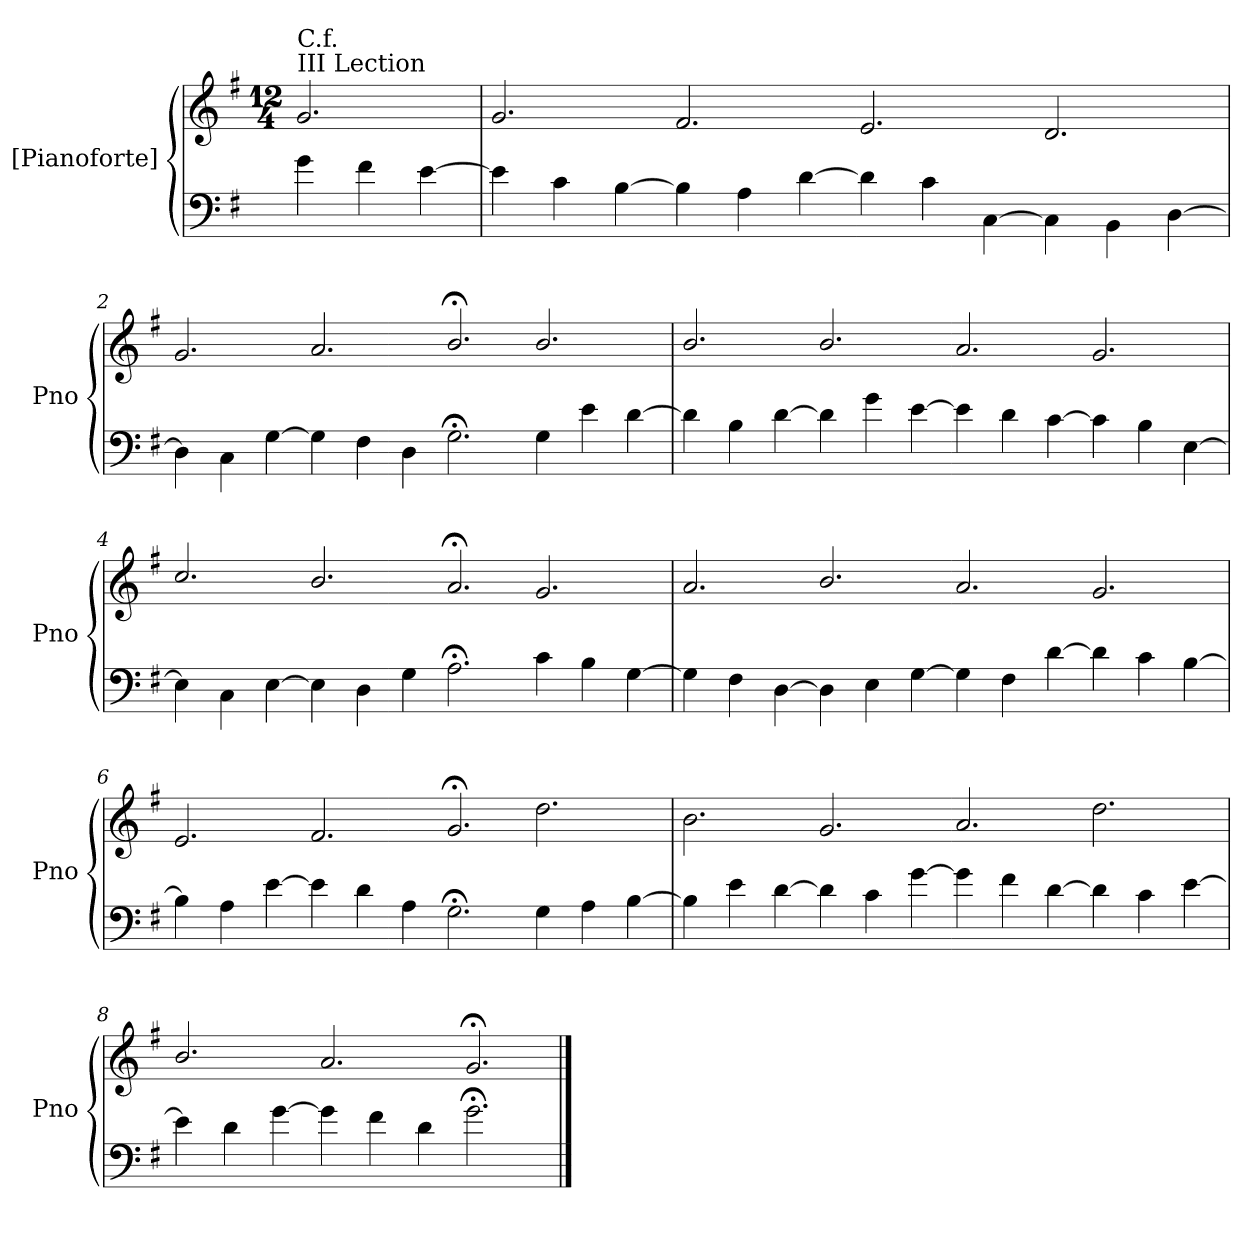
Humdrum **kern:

**kern	**kern
*part2	*part1
*staff2	*staff1
*I"[Pianoforte]	*I"[Pianoforte]
*I'Pno	*I'Pno
*clefF4	*clefG2
*k[f#]	*k[f#]
*G:	*G:
*	*M12/4
=	=
!	!LO:TX:a:t=III Lection
!	!LO:TX:a:t=C.f.
4g\	2.g/
4f#\	.
[4e\	.
=1	=1
4e\]	2.g/
4c\	.
[4B\	.
4B\]	2.f#/
4A\	.
[4d\	.
4d\]	2.e/
4c\	.
[4C\	.
4C\]	2.d/
4BB\	.
[4D\	.
=2	=2
4D\]	2.g/
4C\	.
[4G\	.
4G\]	2.a/
4F#\	.
4D\	.
2.G;<\	2.b;</
4G\	2.b/
4e\	.
[4d\	.
=3	=3
4d\]	2.b/
4B\	.
[4d\	.
4d\]	2.b/
4g\	.
[4e\	.
4e\]	2.a/
4d\	.
[4c\	.
4c\]	2.g/
4B\	.
[4E\	.
=4	=4
4E\]	2.cc/
4C\	.
[4E\	.
4E\]	2.b/
4D\	.
4G\	.
2.A;<\	2.a;</
4c\	2.g/
4B\	.
[4G\	.
=5	=5
4G\]	2.a/
4F#\	.
[4D\	.
4D\]	2.b/
4E\	.
[4G\	.
4G\]	2.a/
4F#\	.
[4d\	.
4d\]	2.g/
4c\	.
[4B\	.
=6	=6
4B\]	2.e/
4A\	.
[4e\	.
4e\]	2.f#/
4d\	.
4A\	.
2.G;<\	2.g;</
4G\	2.dd\
4A\	.
[4B\	.
=7	=7
4B\]	2.b\
4e\	.
[4d\	.
4d\]	2.g/
4c\	.
[4g\	.
4g\]	2.a/
4f#\	.
[4d\	.
4d\]	2.dd\
4c\	.
[4e\	.
=8	=8
4e\]	2.b/
4d\	.
[4g\	.
4g\]	2.a/
4f#\	.
4d\	.
2.g;<\	2.g;</
==	==
*-	*-
